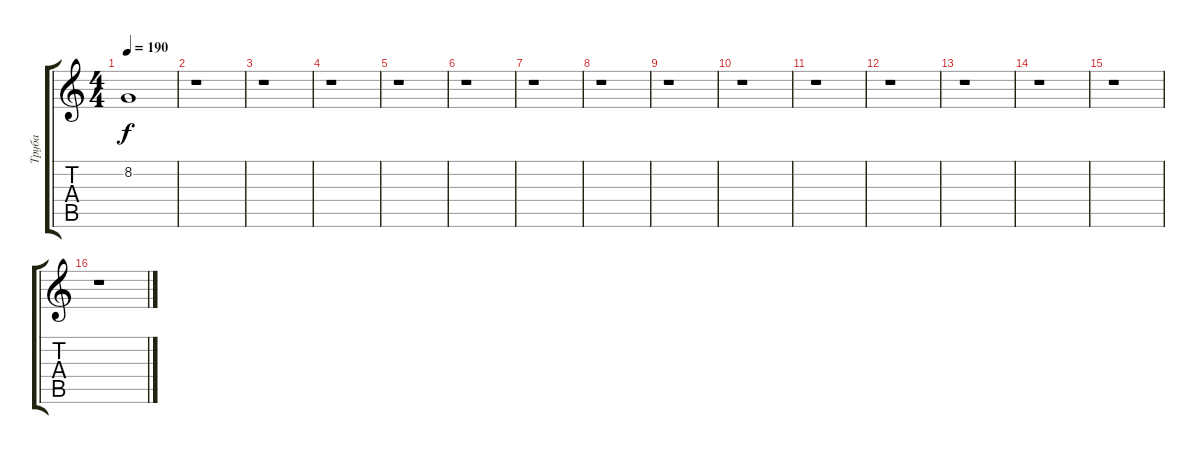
\track ("Труба" "Труба") {instrument trumpet}
\staff {score tabs}
\tuning (E4 B3 G3 D3 A2 E2) {hide}
\ts (4 4)
\tempo 190
\clef g2
\ks c
8.2.1{dy f volume 12} |
r.1 |
r.1 |
r.1 |
r.1 |
r.1 |
r.1 |
r.1 |
r.1 |
r.1 |
r.1 |
r.1 |
r.1 |
r.1 |
r.1 |
r.1
